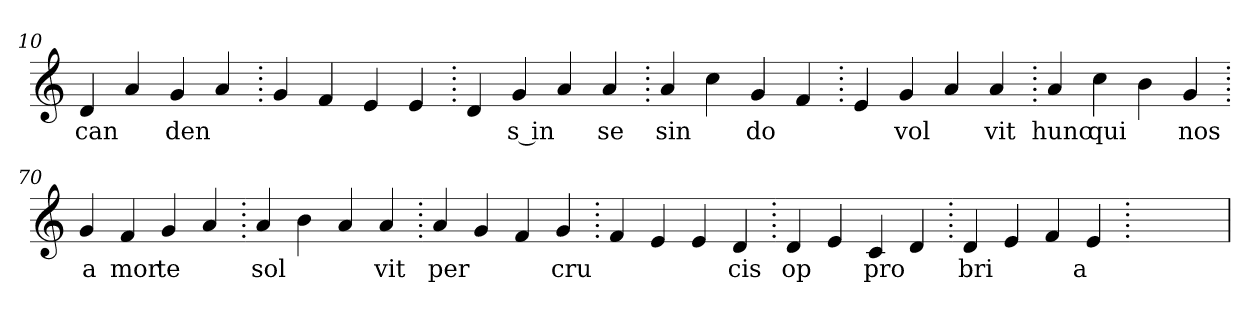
**kern	**text
*part1	*part1
*staff1	*staff1
*clefG2	*
=10.	=10.
4d	can
4a	.
4g	den
4a	.
=20.	=20.
4g	.
4f	.
4e	.
4e	.
=30.	=30.
4d	.
4g	s in
4a	.
4a	se
=40.	=40.
4a	sin
4cc	.
4g	do
4f	.
=50.	=50.
4e	.
4g	vol
4a	.
4a	vit
=60.	=60.
4a	hunc
4cc	qui
4b	.
4g	nos
=70.	=70.
4g	a
4f	mor
4g	te
4a	.
=80.	=80.
4a	sol
4b	.
4a	.
4a	vit
=90.	=90.
4a	per
4g	.
4f	.
4g	cru
=100.	=100.
4f	.
4e	.
4e	.
4d	cis
=110.	=110.
4d	op
4e	.
4c	pro
4d	.
=120.	=120.
4d	bri
4e	.
4f	.
4e	a
=130.	=130.
1ryy	.
=	=
*-	*-
